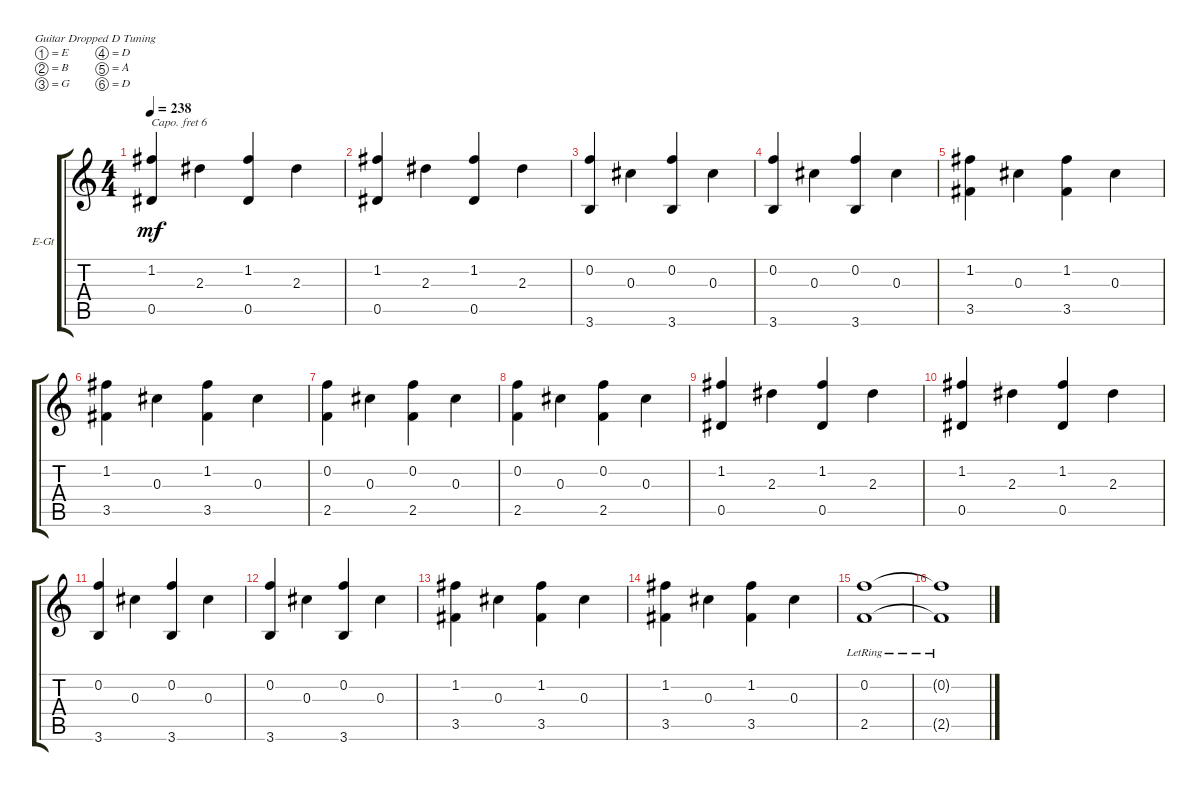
\defaultSystemsLayout 4
\bracketExtendMode groupsimilarinstruments
\firstSystemTrackNameOrientation horizontal
\otherSystemsTrackNameOrientation horizontal
\track ("Electric Guitar" "E-Gt") {instrument electricguitarclean}
\staff {score tabs}
\capo 6
\tuning (E4 B3 G3 D3 A2 D2)
\ts (4 4)
\tempo 238
\clef g2
\ks c
(0.5 1.2).4{dy mf} 2.3.4 (0.5 1.2).4 2.3.4 |
(0.5 1.2).4 2.3.4 (0.5 1.2).4 2.3.4 |
(0.2 3.6).4 0.3.4 (0.2 3.6).4 0.3.4 |
(0.2 3.6).4 0.3.4 (0.2 3.6).4 0.3.4 |
(3.5 1.2).4 0.3.4 (1.2 3.5).4 0.3.4 |
(3.5 1.2).4 0.3.4 (3.5 1.2).4 0.3.4 |
(2.5 0.2).4 0.3.4 (2.5 0.2).4 0.3.4 |
(2.5 0.2).4 0.3.4 (2.5 0.2).4 0.3.4 |
(0.5 1.2).4 2.3.4 (0.5 1.2).4 2.3.4 |
(0.5 1.2).4 2.3.4 (0.5 1.2).4 2.3.4 |
(0.2 3.6).4 0.3.4 (0.2 3.6).4 0.3.4 |
(0.2 3.6).4 0.3.4 (0.2 3.6).4 0.3.4 |
(1.2 3.5).4 0.3.4 (1.2 3.5).4 0.3.4 |
(3.5 1.2).4 0.3.4 (3.5 1.2).4 0.3.4 |
(2.5{lr} 0.2{lr}).1 |
(0.2{lr t} 2.5{lr t}).1
